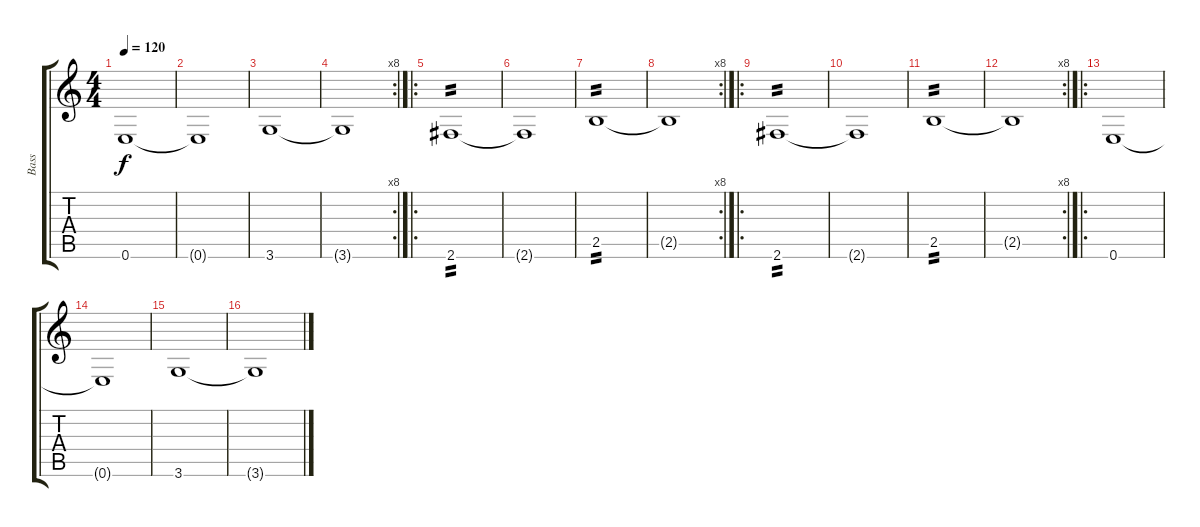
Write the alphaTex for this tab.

\track ("Bass" "Bass") {instrument electricbassfinger}
\staff {score tabs}
\tuning (E4 B3 G3 D3 A2 E2) {hide}
\ts (4 4)
\tempo 120
\clef g2
\ks c
0.6.1{dy f} |
0.6{t}.1 |
3.6.1 |
\rc 8
3.6{t}.1 |
\ro
2.6.1{tp 2} |
2.6{t}.1 |
2.5.1{tp 2} |
\rc 8
2.5{t}.1 |
\ro
2.6.1{tp 2} |
2.6{t}.1 |
2.5.1{tp 2} |
\rc 8
2.5{t}.1 |
\ro
0.6.1 |
0.6{t}.1 |
3.6.1 |
3.6{t}.1
